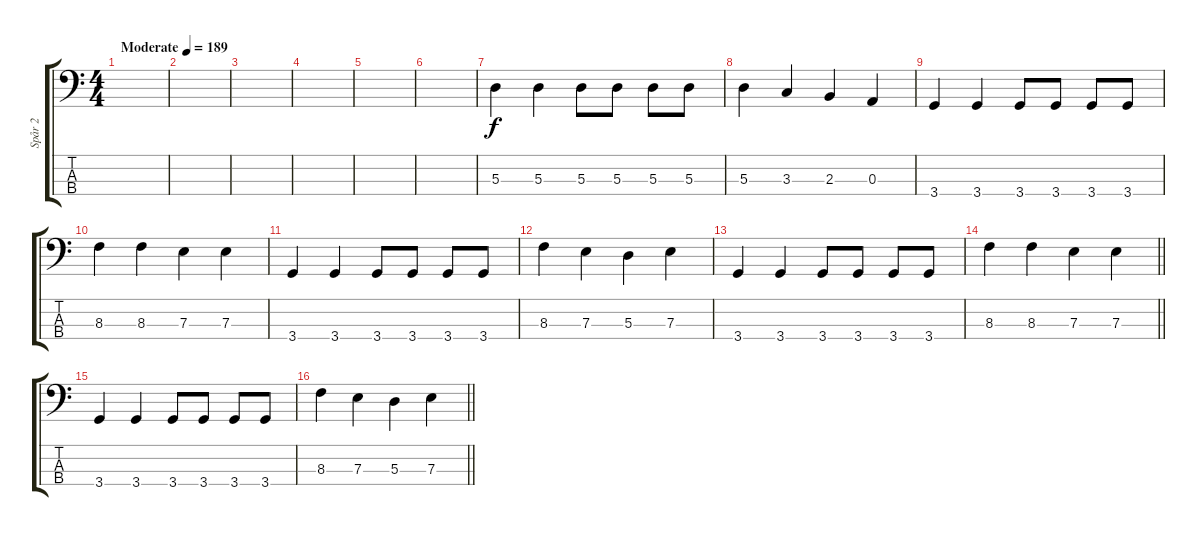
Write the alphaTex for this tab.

\track ("Spår 2" "Spår 2") {instrument electricbasspick}
\staff {score tabs}
\tuning (G2 D2 A1 E1) {hide}
\ts (4 4)
\tempo (189 "Moderate")
\clef f4
\ks c
|
|
|
|
|
|
5.3.4 5.3.4 5.3.8 5.3.8 5.3.8 5.3.8 |
5.3.4 3.3.4 2.3.4 0.3.4 |
3.4.4 3.4.4 3.4.8 3.4.8 3.4.8 3.4.8 |
8.3.4 8.3.4 7.3.4 7.3.4 |
3.4.4 3.4.4 3.4.8 3.4.8 3.4.8 3.4.8 |
8.3.4 7.3.4 5.3.4 7.3.4 |
3.4.4 3.4.4 3.4.8 3.4.8 3.4.8 3.4.8 |
\barLineRight lightlight
8.3.4 8.3.4 7.3.4 7.3.4 |
\section ("" "")
3.4.4 3.4.4 3.4.8 3.4.8 3.4.8 3.4.8 |
\barLineRight lightlight
8.3.4 7.3.4 5.3.4 7.3.4
